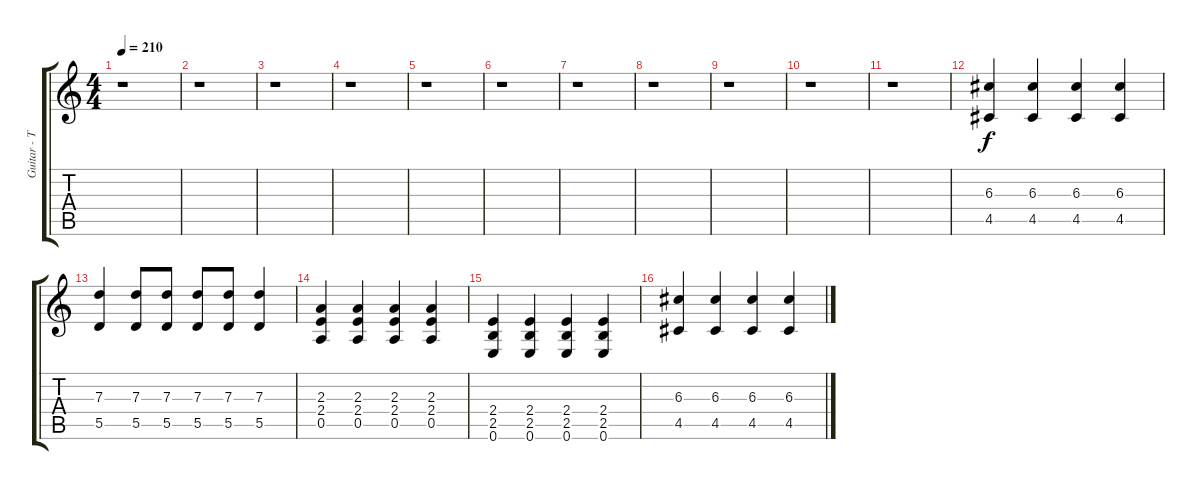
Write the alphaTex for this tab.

\track ("Guitar - Tom Mattew Delonge" "Guitar - T") {instrument distortionguitar}
\staff {score tabs}
\tuning (E4 B3 G3 D3 A2 E2) {hide}
\ts (4 4)
\tempo 210
\clef g2
\ks c
r.1{dy f} |
r.1 |
r.1 |
r.1 |
r.1 |
r.1 |
r.1 |
r.1 |
r.1 |
r.1 |
r.1 |
(6.3 4.5).4 (6.3 4.5).4 (6.3 4.5).4 (6.3 4.5).4 |
(7.3 5.5).4 (7.3 5.5).8 (7.3 5.5).8 (7.3 5.5).8 (7.3 5.5).8 (7.3 5.5).4 |
(2.3 2.4 0.5).4 (2.3 2.4 0.5).4 (2.3 2.4 0.5).4 (2.3 2.4 0.5).4 |
(2.4 2.5 0.6).4 (2.4 2.5 0.6).4 (2.4 2.5 0.6).4 (2.4 2.5 0.6).4 |
(6.3 4.5).4 (6.3 4.5).4 (6.3 4.5).4 (6.3 4.5).4
